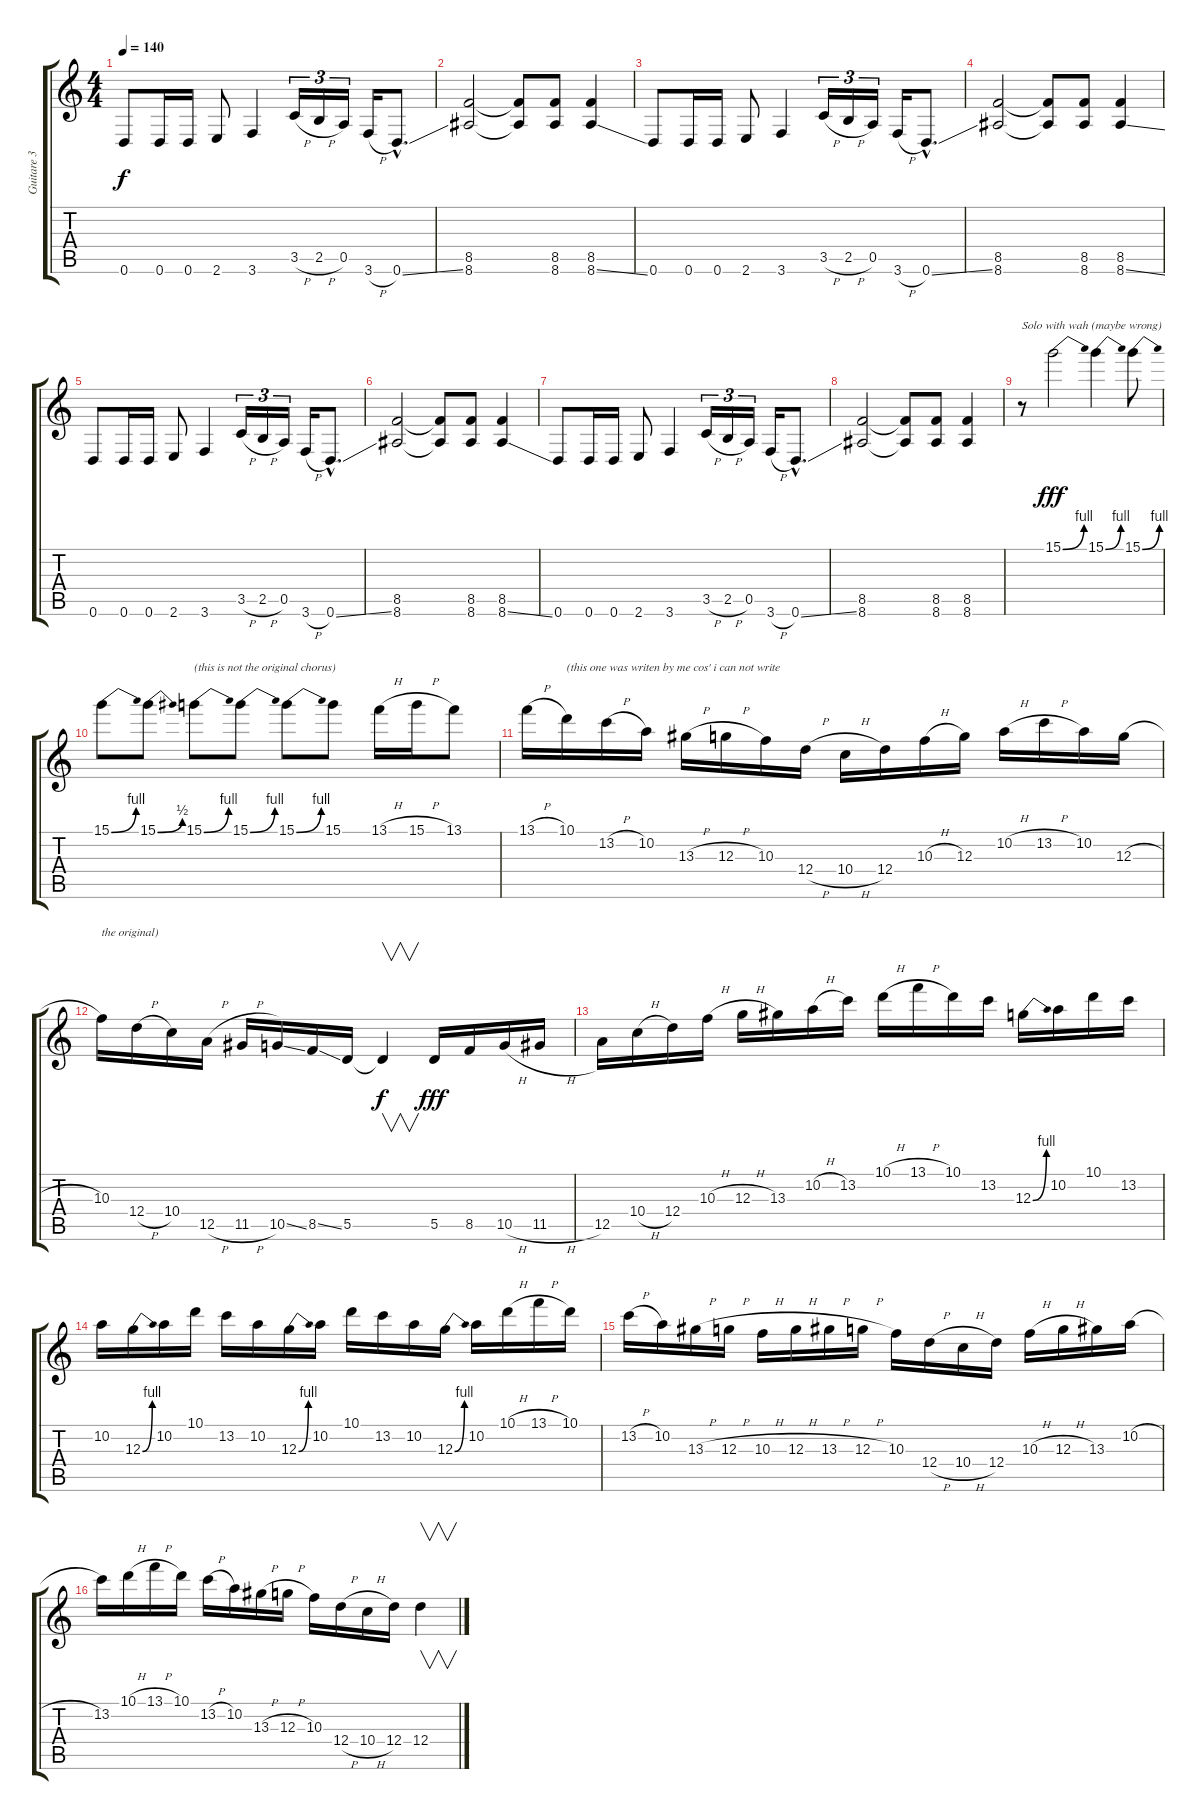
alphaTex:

\track ("Guitare 3" "Guitare 3") {instrument distortionguitar}
\staff {score tabs}
\tuning (E4 B3 G3 D3 A2 D2) {hide}
\ts (4 4)
\tempo 140
\clef g2
\ks c
0.6.8{dy f} 0.6.16 0.6.16 2.6.8 3.6.4 3.5{h}.16{tu (3 2)} 2.5{h}.16{tu (3 2)} 0.5.16{tu (3 2)} 3.6{h}.16 0.6{ss hac}.8{d} |
(8.5 8.6).2 (8.5{t} 8.6{t}).8 (8.5 8.6).8 (8.5 8.6{ss}).4 |
0.6.8 0.6.16 0.6.16 2.6.8 3.6.4 3.5{h}.16{tu (3 2)} 2.5{h}.16{tu (3 2)} 0.5.16{tu (3 2)} 3.6{h}.16 0.6{ss hac}.8{d} |
(8.5 8.6).2 (8.5{t} 8.6{t}).8 (8.5 8.6).8 (8.5 8.6{ss}).4 |
0.6.8 0.6.16 0.6.16 2.6.8 3.6.4 3.5{h}.16{tu (3 2)} 2.5{h}.16{tu (3 2)} 0.5.16{tu (3 2)} 3.6{h}.16 0.6{ss hac}.8{d} |
(8.5 8.6).2 (8.5{t} 8.6{t}).8 (8.5 8.6).8 (8.5 8.6{ss}).4 |
0.6.8 0.6.16 0.6.16 2.6.8 3.6.4 3.5{h}.16{tu (3 2)} 2.5{h}.16{tu (3 2)} 0.5.16{tu (3 2)} 3.6{h}.16 0.6{ss hac}.8{d} |
(8.5 8.6).2 (8.5{t} 8.6{t}).8 (8.5 8.6).8 (8.5 8.6).4 |
r.8{txt "Solo with wah (maybe wrong)"} 15.1{be (bend 0 0 60 4)}.2{dy fff} 15.1{be (bend 0 0 60 4)}.4 15.1{be (bend 0 0 60 4)}.8 |
15.1{be (bend 0 0 60 4)}.8 15.1{be (bend 0 0 60 2)}.8 15.1{be (bend 0 0 60 4)}.8{txt "(this is not the original chorus)"} 15.1{be (bend 0 0 60 4)}.8 15.1{be (bend 0 0 60 4)}.8 15.1.8 13.1{h}.16 15.1{h}.16 13.1.8 |
13.1{h}.16 10.1.16{txt "(this one was writen by me cos' i can not write"} 13.2{h}.16 10.2.16 13.3{h}.16 12.3{h}.16 10.3.16 12.4{h}.16 10.4{h}.16 12.4.16 10.3{h}.16 12.3.16 10.2{h}.16 13.2{h}.16 10.2.16 12.3{h}.16 |
10.3.16{txt "the original)"} 12.4{h}.16 10.4.16 12.5{h}.16 11.5{h}.16 10.5{ss}.16 8.5{ss}.16 5.5.16 5.5{t}.4{v dy f} 5.5.16{dy fff} 8.5.16 10.5{h}.16 11.5{h}.16 |
12.5.16 10.4{h}.16 12.4.16 10.3{h}.16 12.3{h}.16 13.3.16 10.2{h}.16 13.2.16 10.1{h}.16 13.1{h}.16 10.1.16 13.2.16 12.3{be (bend 0 0 60 4)}.16 10.2.16 10.1.16 13.2.16 |
10.2.16 12.3{be (bend 0 0 60 4)}.16 10.2.16 10.1.16 13.2.16 10.2.16 12.3{be (bend 0 0 60 4)}.16 10.2.16 10.1.16 13.2.16 10.2.16 12.3{be (bend 0 0 60 4)}.16 10.2.16 10.1{h}.16 13.1{h}.16 10.1.16 |
13.2{h}.16 10.2.16 13.3{h}.16 12.3{h}.16 10.3{h}.16 12.3{h}.16 13.3{h}.16 12.3{h}.16 10.3.16 12.4{h}.16 10.4{h}.16 12.4.16 10.3{h}.16 12.3{h}.16 13.3.16 10.2{h}.16 |
13.2.16 10.1{h}.16 13.1{h}.16 10.1.16 13.2{h}.16 10.2.16 13.3{h}.16 12.3{h}.16 10.3.16 12.4{h}.16 10.4{h}.16 12.4.16 12.4.4{v}
